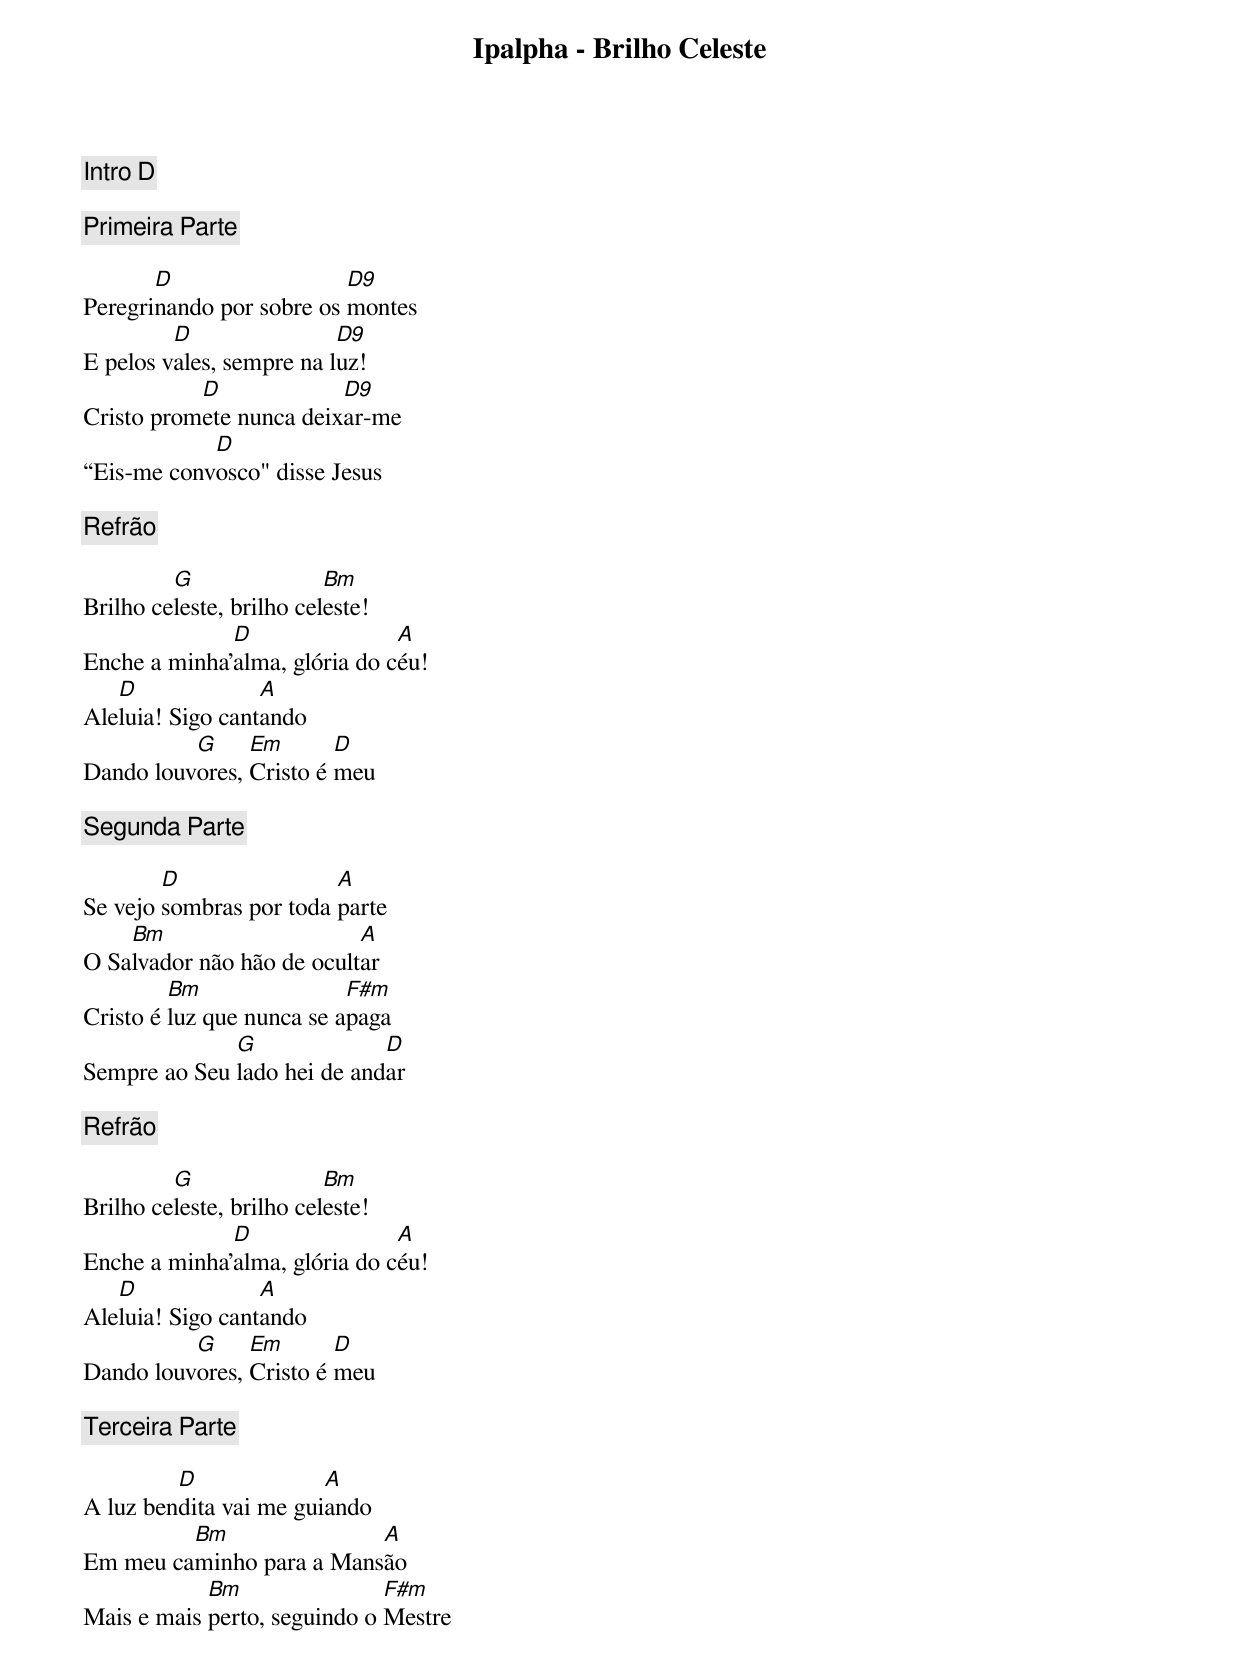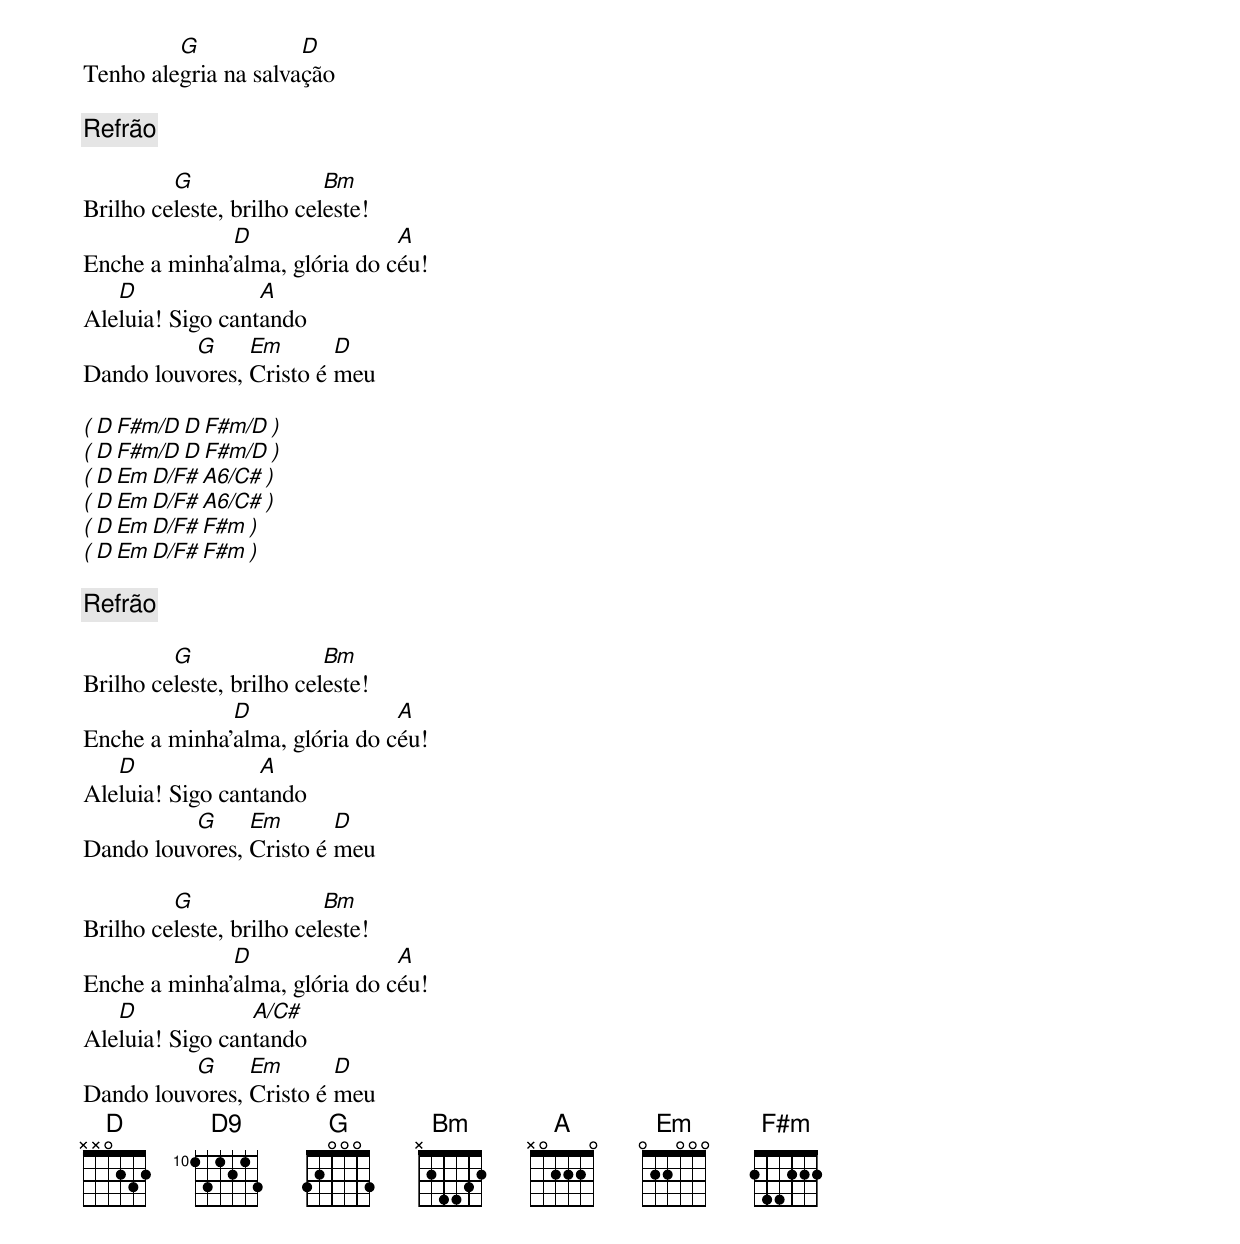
Ipalpha - Brilho Celeste

[Intro] D

[Primeira Parte]

       D                  D9
Peregrinando por sobre os montes
         D                D9
E pelos vales, sempre na luz!
           D             D9
Cristo promete nunca deixar-me
            D
“Eis-me convosco" disse Jesus

[Refrão]

         G                Bm
Brilho celeste, brilho celeste!
              D                A
Enche a minha’alma, glória do céu!
   D              A
Aleluia! Sigo cantando
          G     Em       D
Dando louvores, Cristo é meu

[Segunda Parte]

        D                A
Se vejo sombras por toda parte
    Bm                     A
O Salvador não hão de ocultar
         Bm                F#m
Cristo é luz que nunca se apaga
              G              D
Sempre ao Seu lado hei de andar

[Refrão]

         G                Bm
Brilho celeste, brilho celeste!
              D                A
Enche a minha’alma, glória do céu!
   D              A
Aleluia! Sigo cantando
          G     Em       D
Dando louvores, Cristo é meu

[Terceira Parte]

         D              A
A luz bendita vai me guiando
         Bm               A
Em meu caminho para a Mansão
            Bm                F#m
Mais e mais perto, seguindo o Mestre
         G            D
Tenho alegria na salvação

[Refrão]

         G                Bm
Brilho celeste, brilho celeste!
              D                A
Enche a minha’alma, glória do céu!
   D              A
Aleluia! Sigo cantando
          G     Em       D
Dando louvores, Cristo é meu

( D  F#m/D  D  F#m/D )
( D  F#m/D  D  F#m/D )
( D  Em  D/F#  A6/C# )
( D  Em  D/F#  A6/C# )
( D  Em  D/F#  F#m )
( D  Em  D/F#  F#m )

[Refrão]

         G                Bm
Brilho celeste, brilho celeste!
              D                A
Enche a minha’alma, glória do céu!
   D              A
Aleluia! Sigo cantando
          G     Em       D
Dando louvores, Cristo é meu

         G                Bm
Brilho celeste, brilho celeste!
              D                A
Enche a minha’alma, glória do céu!
   D             A/C#
Aleluia! Sigo cantando
          G     Em       D
Dando louvores, Cristo é meu
